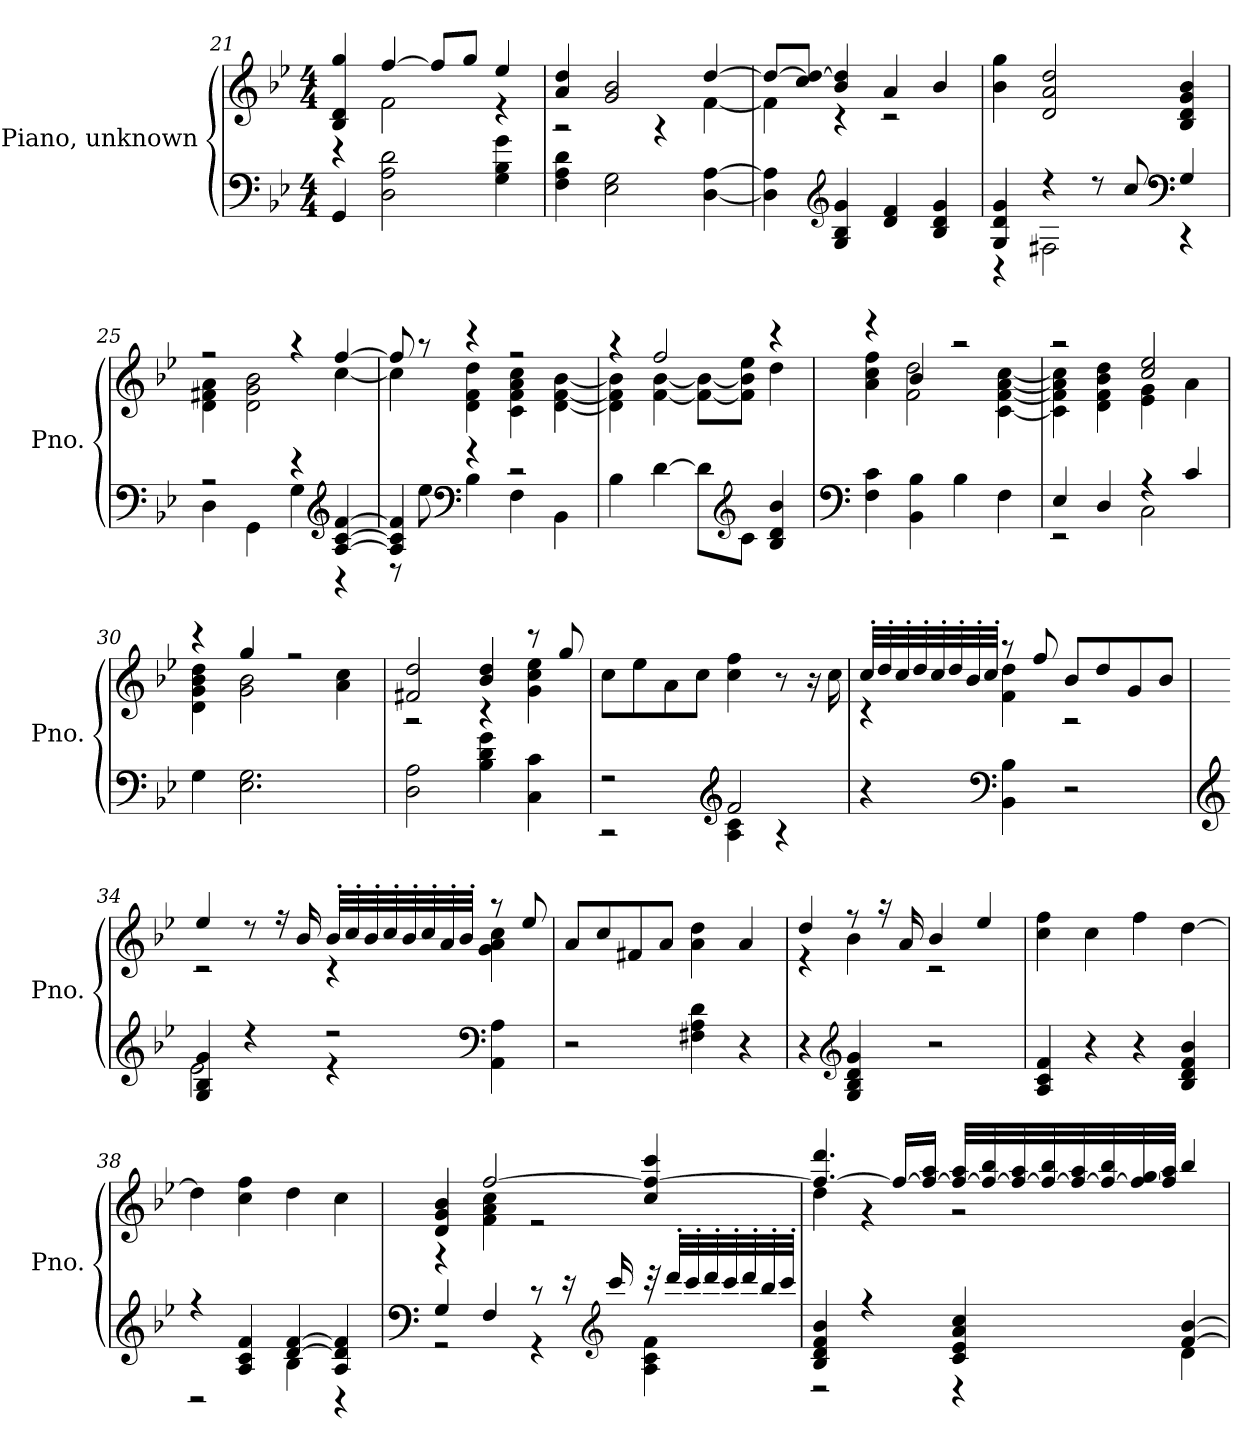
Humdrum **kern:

**kern	**kern
*part1	*part1
*staff2	*staff1
*I"Piano, unknown	*
*I'Pno.	*
!!LO:PB:g=z
*clefF4	*clefG2
*k[b-e-]	*k[b-e-]
*M4/4	*M4/4
=21	=21
*	*^
4GG/	4B-/ 4d/ 4gg/	4r
2D\ 2A\ 2d\	[4ff/	2f\
.	8ff/L]	.
.	8gg/J	.
4G\ 4B-\ 4g\	4ee-/	4r
=22	=22	=22
4F\ 4A\ 4d\	4a/ 4dd/	2r
2E-\ 2G\	2g/ 2b-/	.
.	.	4r
[4D\ [4A\	[4dd/	[4f\
=23	=23	=23
4D\] 4A\]	8dd/L_	4f\]
.	8cc/ 8dd/_J	.
*clefG2	*	*
4G/ 4B-/ 4g/	4b-/ 4dd/]	4r
4d/ 4f/	4a/	2r
4B-/ 4d/ 4g/	4b-/	.
*	*v	*v
=24	=24
*^	*
4G/ 4d/ 4g/	4r	4b-\ 4gg\
4r	2F#X\	2d/ 2a/ 2dd/
8r	.	.
8cc/	.	.
*clefF4	*	*
4G/	4r	4B-/ 4d/ 4g/ 4b-/
=25	=25	=25
*	*	*^
2r	4D\	2r	4d\ 4f#X\ 4a\
.	4GG\	.	2d\ 2g\ 2b-\
4r	4G\	4r	.
*clefG2	*	*	*
[4A/ [4c/ [4f/	4r	[4ff/	[4cc\
=26	=26	=26	=26
4A/] 4c/] 4f/]	8r	8ff/]	4cc\]
.	8ee-\	8r	.
*clefF4	*	*	*
4r	4B-\	4r	4d\ 4f\ 4dd\
2r	4F\	2r	4c\ 4f\ 4a\ 4cc\
.	4BB-\	.	[4d\ [4f\ [4b-\
*v	*v	*	*
!!LO:LB:g=z	!!
=27	=27	=27
4B-\	4r	4d\] 4f\] 4b-\]
[4d\	2ff/	[4f\ [4b-\
8d\L]	.	8f\_ 8b-\_L
*clefG2	*	*
8c\J	.	8f\] 8b-\] 8ee-\J
4B-/ 4d/ 4b-/	4r	4dd\
=28	=28	=28
*clefF4	*	*
4F\ 4c\	4r	4a\ 4cc\ 4ff\
4BB-\ 4B-\	4b-/	2f\ 2dd\
4B-\	2r	.
4F\	.	[4c\ [4f\ [4a\ [4cc\
=29	=29	=29
*^	*	*
4E-/	2r	2r	4c\] 4f\] 4a\] 4cc\]
4D/	.	.	4d\ 4f\ 4b-\ 4dd\
4r	2C\	2cc/ 2ee-/	4e-\ 4g\
4c/	.	.	4a\
*v	*v	*	*
=30	=30	=30
4G\	4r	4d\ 4g\ 4b-\ 4dd\
2.E-\ 2.G\	4gg/	2g\ 2b-\
.	2r	.
.	.	4a\ 4cc\
=31	=31	=31
2D\ 2A\	2f#X/ 2dd/	2r
4B-\ 4d\ 4g\	4b-/ 4dd/	4r
4C\ 4c\	8r	4g\ 4cc\ 4ee-\
.	8gg/	.
*	*v	*v
=32	=32
*^	*
2r	2r	8cc\L
.	.	8ee-\
.	.	8a\
.	.	8cc\J
*clefG2	*	*
2f/	4A\ 4c\	4cc\ 4ff\
.	4r	8r
.	.	16r
.	.	16cc\
*v	*v	*
!!LO:LB:g=z
=33	=33
*	*^
4r	32cc'/LLL	4r
.	32dd'/	.
.	32cc'/	.
.	32dd'/	.
.	32cc'/	.
.	32dd'/	.
.	32b-'/	.
.	32cc'/JJJ	.
*clefF4	*	*
4BB-\ 4B-\	8r	4f\ 4dd\
.	8ff/	.
2r	8b-/L	2r
.	8dd/	.
.	8g/	.
.	8b-/J	.
=34	=34	=34
*clefG2	*	*
*^	*	*
4G/ 4B-/ 4g/	2e-\	4ee-/	2r
4r	.	8r	.
.	.	16r	.
.	.	16b-/	.
2r	4r	32b-'/LLL	4r
.	.	32cc'/	.
.	.	32b-'/	.
.	.	32cc'/	.
.	.	32b-'/	.
.	.	32cc'/	.
.	.	32a'/	.
.	.	32b-'/JJJ	.
*clefF4	*	*	*
.	4AA\ 4A\	8r	4g\ 4a\ 4cc\
.	.	8ee-/	.
*v	*v	*	*
*	*v	*v
=35	=35
2r	8a/L
.	8cc/
.	8f#X/
.	8a/J
4F#X\ 4A\ 4d\	4a\ 4dd\
4r	4a/
!!LO:LB:g=z
=36	=36
*	*^
4r	4dd/	4r
*clefG2	*	*
4G/ 4B-/ 4d/ 4g/	8r	4b-\
.	16r	.
.	16a/	.
2r	4b-/	2r
.	4ee-/	.
*	*v	*v
=37	=37
4A/ 4c/ 4f/	4cc\ 4ff\
4r	4cc\
4r	4ff\
4B-/ 4d/ 4f/ 4b-/	[4dd\
=38	=38
*^	*
4r	2r	4dd\]
4A/ 4c/ 4f/	.	4cc\ 4ff\
[4d/ [4f/	4B-\	4dd\
4A/ 4d/] 4f/]	4r	4cc\
=39	=39	=39
*clefF4	*	*
*	*	*^
4G/	2r	4d/ 4g/ 4b-/	4r
4F/	.	[2ff/	4f\ 4a\ 4cc\
8r	4r	.	2r
16r	.	.	.
*clefG2	*	*	*
16ccc/	.	.	.
32r	4A\ 4c\ 4f\	4cc/ 4ff/_ 4ccc/	.
32ddd'/LLL	.	.	.
32ccc'/	.	.	.
32ddd'/	.	.	.
32ccc'/	.	.	.
32ddd'/	.	.	.
32bb-'/	.	.	.
32ccc'/JJJ	.	.	.
!!LO:LB:g=z	!!
=40	=40	=40	=40
4B-/ 4d/ 4f/ 4b-/	2r	4.ff/_ 4.ddd/	4dd\
4r	.	.	4r
.	.	16ff/LL_	.
.	.	16ff/_ 16aa/JJ	.
4c/ 4e-/ 4a/ 4cc/	4r	32ff/_ 32aa/LLL	2r
.	.	32ff/_ 32bb-/	.
.	.	32ff/_ 32aa/	.
.	.	32ff/_ 32bb-/	.
.	.	32ff/_ 32aa/	.
.	.	32ff/_ 32bb-/	.
.	.	32ff/_ 32gg/	.
.	.	32ff/] 32aa/JJJ	.
[4f/ [4b-/	4d\	4bb-/	.
*v	*v	*	*
*	*v	*v
=	=
*-	*-
